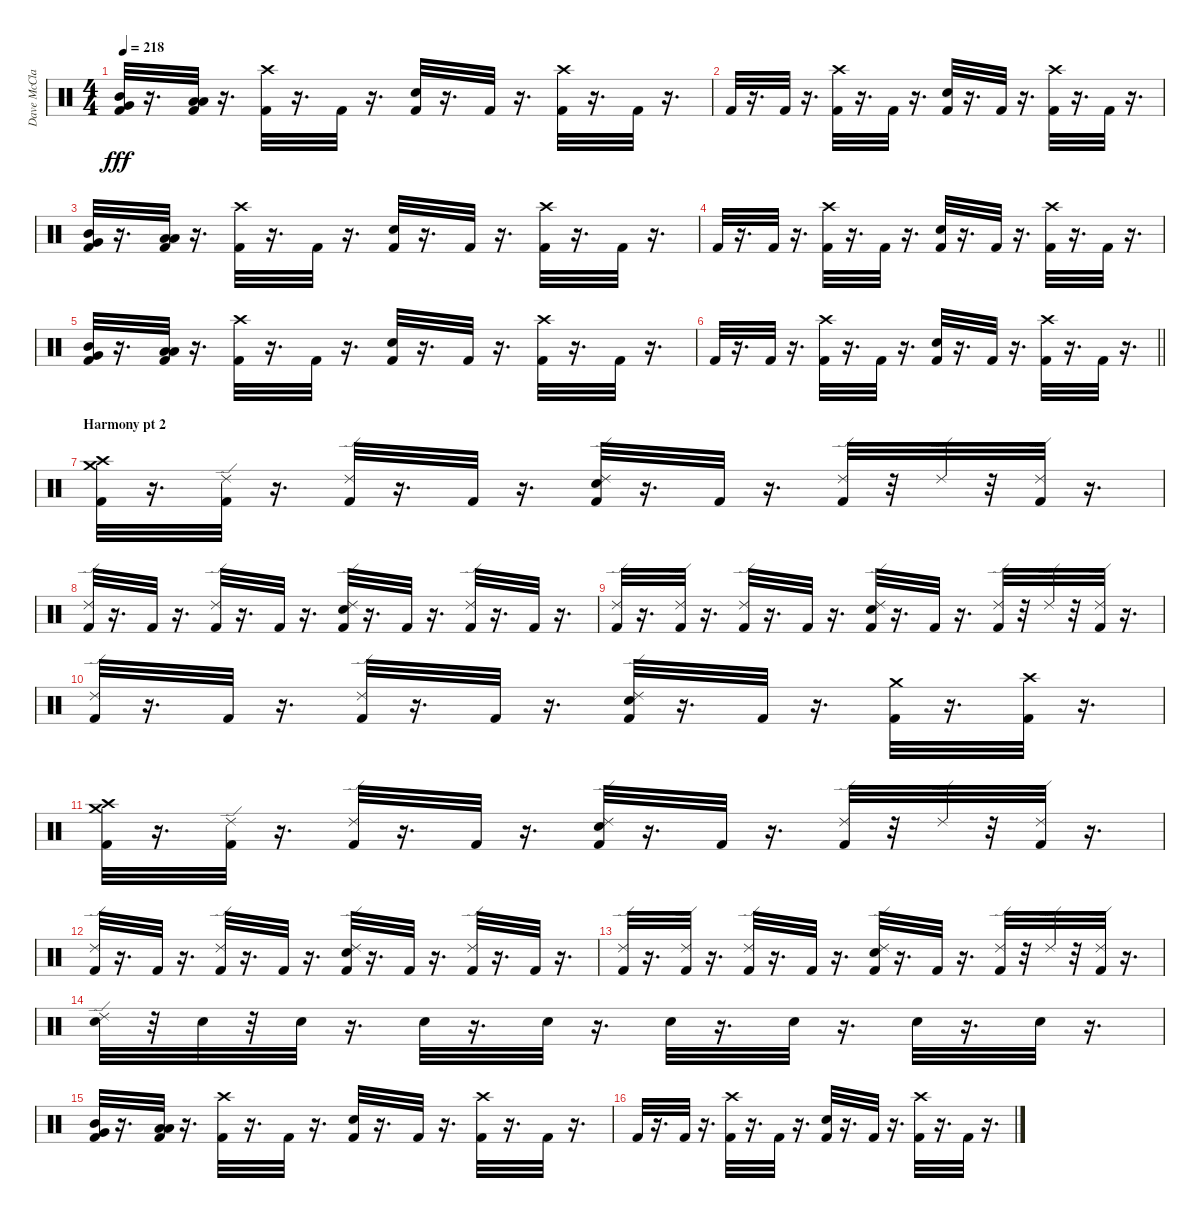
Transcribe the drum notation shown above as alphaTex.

\track ("Dave McClain" "Dave McCla") {instrument percussion}
\staff {score}
\articulation defaults
\ts (4 4)
\tempo 218
\clef neutral
\ks c
("Very Low Tom (hit)" "Mid Tom (hit)" "Kick (hit) 2").32{dy fff} r.16{d} ("Low Tom (hit)" "Low Floor Tom (hit)" "Kick (hit) 2").32 r.16{d} ("Kick (hit) 2" "Crash high (hit)").32 r.16{d} "Kick (hit) 2".32 r.16{d} ("Kick (hit) 2" "Snare (hit) 2").32 r.16{d} "Kick (hit) 2".32 r.16{d} ("Kick (hit) 2" "Crash high (hit)").32 r.16{d} "Kick (hit) 2".32 r.16{d} |
"Kick (hit) 2".32 r.16{d} "Kick (hit) 2".32 r.16{d} ("Kick (hit) 2" "Crash high (hit)").32 r.16{d} "Kick (hit) 2".32 r.16{d} ("Kick (hit) 2" "Snare (hit) 2").32 r.16{d} "Kick (hit) 2".32 r.16{d} ("Kick (hit) 2" "Crash high (hit)").32 r.16{d} "Kick (hit) 2".32 r.16{d} |
("Very Low Tom (hit)" "Mid Tom (hit)" "Kick (hit) 2").32 r.16{d} ("Kick (hit) 2" "Low Tom (hit)" "Low Floor Tom (hit)").32 r.16{d} ("Kick (hit) 2" "Crash high (hit)").32 r.16{d} "Kick (hit) 2".32 r.16{d} ("Kick (hit) 2" "Snare (hit) 2").32 r.16{d} "Kick (hit) 2".32 r.16{d} ("Kick (hit) 2" "Crash high (hit)").32 r.16{d} "Kick (hit) 2".32 r.16{d} |
"Kick (hit) 2".32 r.16{d} "Kick (hit) 2".32 r.16{d} ("Kick (hit) 2" "Crash high (hit)").32 r.16{d} "Kick (hit) 2".32 r.16{d} ("Kick (hit) 2" "Snare (hit) 2").32 r.16{d} "Kick (hit) 2".32 r.16{d} ("Kick (hit) 2" "Crash high (hit)").32 r.16{d} "Kick (hit) 2".32 r.16{d} |
("Very Low Tom (hit)" "Mid Tom (hit)" "Kick (hit) 2").32 r.16{d} ("Low Tom (hit)" "Low Floor Tom (hit)" "Kick (hit) 2").32 r.16{d} ("Kick (hit) 2" "Crash high (hit)").32 r.16{d} "Kick (hit) 2".32 r.16{d} ("Kick (hit) 2" "Snare (hit) 2").32 r.16{d} "Kick (hit) 2".32 r.16{d} ("Kick (hit) 2" "Crash high (hit)").32 r.16{d} "Kick (hit) 2".32 r.16{d} |
\barLineRight lightlight "Kick (hit) 2".32
r.16{d} "Kick (hit) 2".32 r.16{d} ("Kick (hit) 2" "Crash high (hit)").32 r.16{d} "Kick (hit) 2".32 r.16{d} ("Kick (hit) 2" "Snare (hit) 2").32 r.16{d} "Kick (hit) 2".32 r.16{d} ("Kick (hit) 2" "Crash high (hit)").32 r.16{d} "Kick (hit) 2".32 r.16{d} |
\section ("" "Harmony pt 2")
("Crash medium (hit)" "Crash high (hit)" "Kick (hit) 2").32 r.16{d} ("Ride (edge) 2" "Kick (hit) 2").32 r.16{d} ("Ride (edge) 2" "Kick (hit) 2").32 r.16{d} "Kick (hit) 2".32 r.16{d} ("Ride (edge) 2" "Snare (hit) 2" "Kick (hit) 2").32 r.16{d} "Kick (hit) 2".32 r.16{d} ("Ride (edge) 2" "Kick (hit) 2").32 r.32 "Ride (edge) 2".32 r.32 ("Ride (edge) 2" "Kick (hit) 2").32 r.16{d} |
("Ride (edge) 2" "Kick (hit) 2").32 r.16{d} "Kick (hit) 2".32 r.16{d} ("Ride (edge) 2" "Kick (hit) 2").32 r.16{d} "Kick (hit) 2".32 r.16{d} ("Ride (edge) 2" "Snare (hit) 2" "Kick (hit) 2").32 r.16{d} "Kick (hit) 2".32 r.16{d} ("Ride (edge) 2" "Kick (hit) 2").32 r.16{d} "Kick (hit) 2".32 r.16{d} |
("Ride (edge) 2" "Kick (hit) 2").32 r.16{d} ("Ride (edge) 2" "Kick (hit) 2").32 r.16{d} ("Ride (edge) 2" "Kick (hit) 2").32 r.16{d} "Kick (hit) 2".32 r.16{d} ("Ride (edge) 2" "Snare (hit) 2" "Kick (hit) 2").32 r.16{d} "Kick (hit) 2".32 r.16{d} ("Ride (edge) 2" "Kick (hit) 2").32 r.32 "Ride (edge) 2".32 r.32 ("Ride (edge) 2" "Kick (hit) 2").32 r.16{d} |
("Ride (edge) 2" "Kick (hit) 2").32 r.16{d} "Kick (hit) 2".32 r.16{d} ("Ride (edge) 2" "Kick (hit) 2").32 r.16{d} "Kick (hit) 2".32 r.16{d} ("Ride (edge) 2" "Snare (hit) 2" "Kick (hit) 2").32 r.16{d} "Kick (hit) 2".32 r.16{d} ("Crash medium (hit)" "Kick (hit) 2").32 r.16{d} ("Crash high (hit)" "Kick (hit) 2").32 r.16{d} |
("Crash medium (hit)" "Crash high (hit)" "Kick (hit) 2").32 r.16{d} ("Ride (edge) 2" "Kick (hit) 2").32 r.16{d} ("Ride (edge) 2" "Kick (hit) 2").32 r.16{d} "Kick (hit) 2".32 r.16{d} ("Ride (edge) 2" "Snare (hit) 2" "Kick (hit) 2").32 r.16{d} "Kick (hit) 2".32 r.16{d} ("Ride (edge) 2" "Kick (hit) 2").32 r.32 "Ride (edge) 2".32 r.32 ("Ride (edge) 2" "Kick (hit) 2").32 r.16{d} |
("Ride (edge) 2" "Kick (hit) 2").32 r.16{d} "Kick (hit) 2".32 r.16{d} ("Ride (edge) 2" "Kick (hit) 2").32 r.16{d} "Kick (hit) 2".32 r.16{d} ("Ride (edge) 2" "Snare (hit) 2" "Kick (hit) 2").32 r.16{d} "Kick (hit) 2".32 r.16{d} ("Ride (edge) 2" "Kick (hit) 2").32 r.16{d} "Kick (hit) 2".32 r.16{d} |
("Ride (edge) 2" "Kick (hit) 2").32 r.16{d} ("Ride (edge) 2" "Kick (hit) 2").32 r.16{d} ("Ride (edge) 2" "Kick (hit) 2").32 r.16{d} "Kick (hit) 2".32 r.16{d} ("Ride (edge) 2" "Snare (hit) 2" "Kick (hit) 2").32 r.16{d} "Kick (hit) 2".32 r.16{d} ("Ride (edge) 2" "Kick (hit) 2").32 r.32 "Ride (edge) 2".32 r.32 ("Ride (edge) 2" "Kick (hit) 2").32 r.16{d} |
("Snare (hit) 2" "Ride (edge) 2").32 r.32 "Snare (hit) 2".32 r.32 "Snare (hit) 2".32 r.16{d} "Snare (hit) 2".32 r.16{d} "Snare (hit) 2".32 r.16{d} "Snare (hit) 2".32 r.16{d} "Snare (hit) 2".32 r.16{d} "Snare (hit) 2".32 r.16{d} "Snare (hit) 2".32 r.16{d} |
("Very Low Tom (hit)" "Mid Tom (hit)" "Kick (hit) 2").32 r.16{d} ("Kick (hit) 2" "Low Tom (hit)" "Low Floor Tom (hit)").32 r.16{d} ("Kick (hit) 2" "Crash high (hit)").32 r.16{d} "Kick (hit) 2".32 r.16{d} ("Kick (hit) 2" "Snare (hit) 2").32 r.16{d} "Kick (hit) 2".32 r.16{d} ("Kick (hit) 2" "Crash high (hit)").32 r.16{d} "Kick (hit) 2".32 r.16{d} |
"Kick (hit) 2".32 r.16{d} "Kick (hit) 2".32 r.16{d} ("Kick (hit) 2" "Crash high (hit)").32 r.16{d} "Kick (hit) 2".32 r.16{d} ("Kick (hit) 2" "Snare (hit) 2").32 r.16{d} "Kick (hit) 2".32 r.16{d} ("Kick (hit) 2" "Crash high (hit)").32 r.16{d} "Kick (hit) 2".32 r.16{d}
